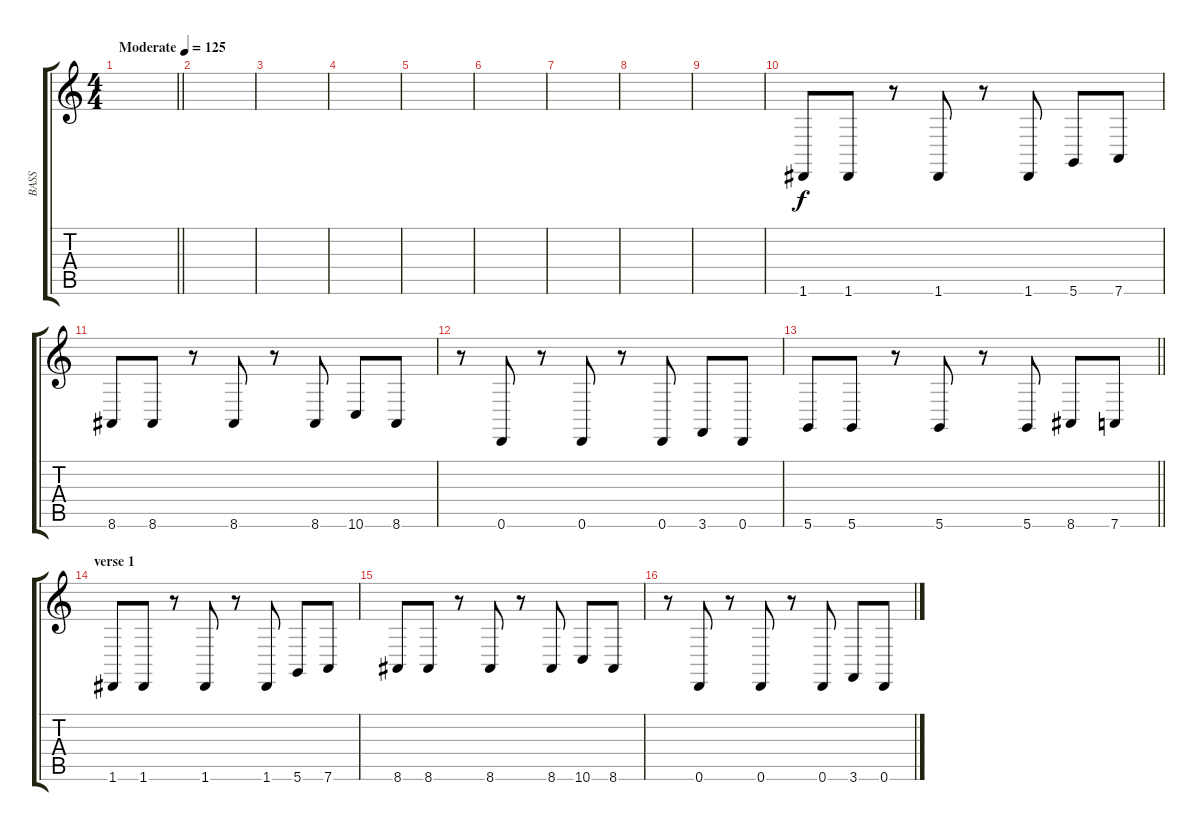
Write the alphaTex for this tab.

\track ("BASS" "BASS") {instrument acousticgrandpiano}
\staff {score tabs}
\tuning (E4 B3 G3 D3 A2 D2) {hide}
\ts (4 4)
\tempo (125 "Moderate")
\clef g2
\barLineRight lightlight
\ks c
|
\section ("" "")
|
|
|
|
|
|
|
|
1.6.8 1.6.8 r.8 1.6.8 r.8 1.6.8 5.6.8 7.6.8 |
8.6.8 8.6.8 r.8 8.6.8 r.8 8.6.8 10.6.8 8.6.8 |
r.8 0.6.8 r.8 0.6.8 r.8 0.6.8 3.6.8 0.6.8 |
\barLineRight lightlight
5.6.8 5.6.8 r.8 5.6.8 r.8 5.6.8 8.6.8 7.6.8 |
\section ("" "verse 1")
1.6.8 1.6.8 r.8 1.6.8 r.8 1.6.8 5.6.8 7.6.8 |
8.6.8 8.6.8 r.8 8.6.8 r.8 8.6.8 10.6.8 8.6.8 |
r.8 0.6.8 r.8 0.6.8 r.8 0.6.8 3.6.8 0.6.8
